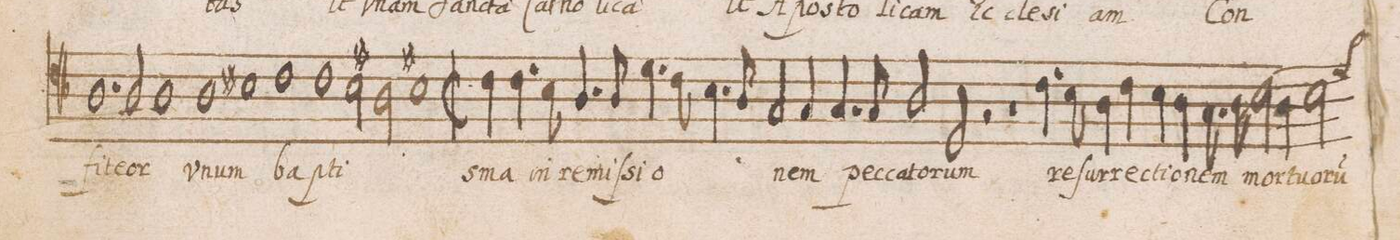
**kern	**text
*I"TENOR	*
*clefC4	*
*k[b-]	*
*met(C|)	*
*M3/1	*
=157-	=157-
1.A	-fi-
2A/	-te-
1A	-or
=158-	=158-
1A	u-
1Bn	-num
1c	bap-
=159-	=159-
1c	-ti-
2Bn\	.
2A\	.
1Bn	.
=160-	=160-
*M2/1	*
*met(C|)	*
*mmet(c)	*
4c\	-sma
4.c\	in
8B-\	re-
4.A/	-miſ-
8A/	-si-
4.d\	-o-
8c\	.
4.B-\	.
=161-	=161-
8A/	.
2G/	.
4G/	-nem
4.G/	pec-
8G/	-ca-
2A/	-to-
=162-	=162-
2D/	-rum
2r	.
1r	.
=163-	=163-
4.c\	re-
8B-\	-ſur-
4A\	-re-
4c\	-cti-
4B-\	-o-
4A\	-nem
8.G\	mor-
16A\	-tu-
2B-\	-o-
=164-	=164-
4A\	.
2B-\	-ru(m)
*-	*-
